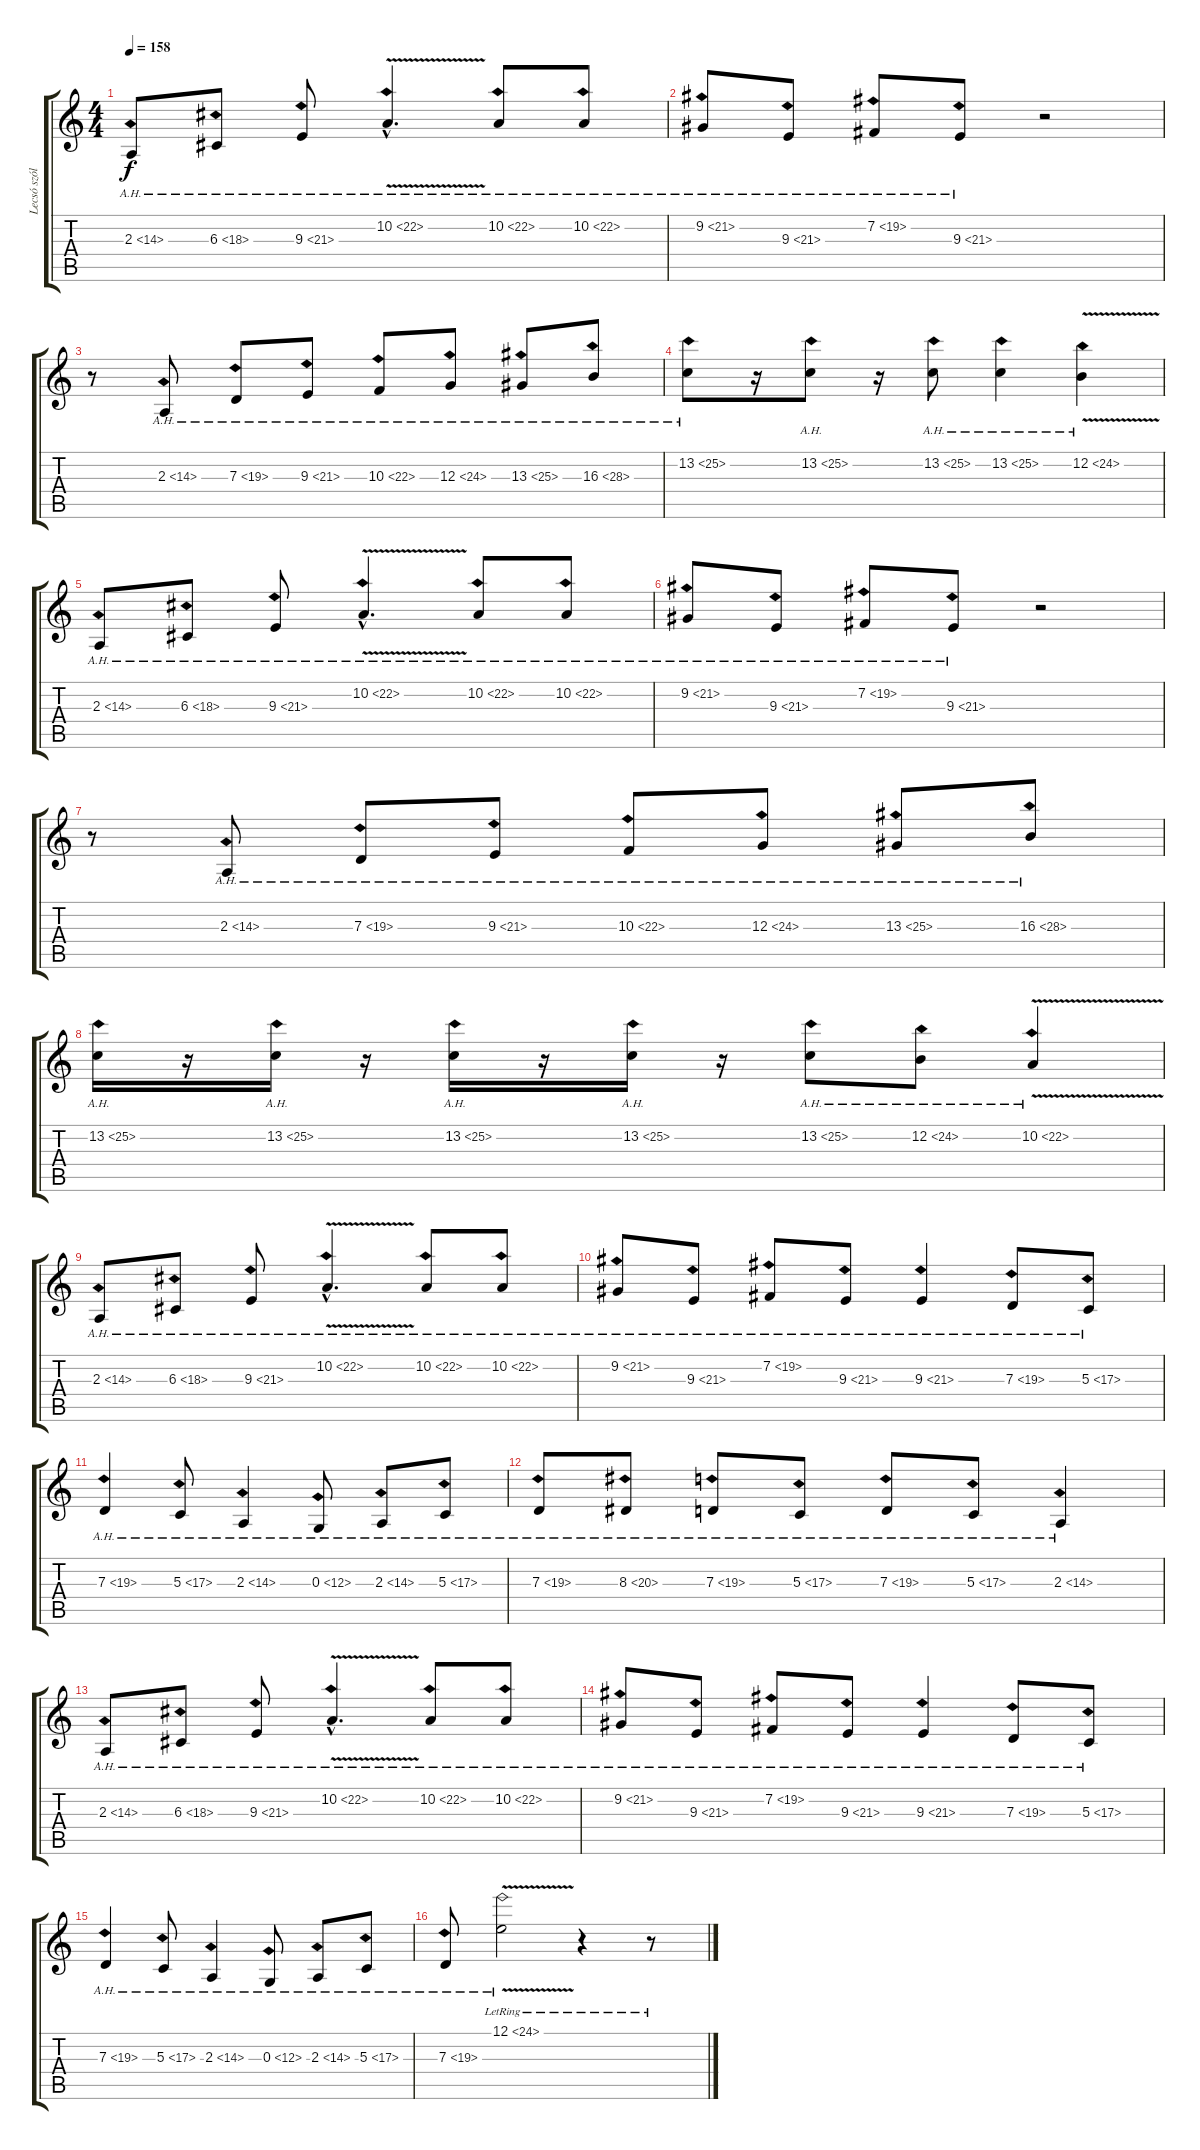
\track ("Lecsó szóló" "Lecsó szól") {instrument lead1square}
\staff {score tabs}
\tuning (E4 B3 G3 D3 A2 E2) {hide}
\ts (4 4)
\tempo 158
\clef g2
\ks c
2.3{ah 12}.8{dy f} 6.3{ah 12}.8 9.3{ah 12}.8 10.2{ah 12 v hac}.4{d} 10.2{ah 12}.8 10.2{ah 12}.8 |
9.2{ah 12}.8 9.3{ah 12}.8 7.2{ah 12}.8 9.3{ah 12}.8 r.2 |
r.8 2.3{ah 12}.8 7.3{ah 12}.8 9.3{ah 12}.8 10.3{ah 12}.8 12.3{ah 12}.8 13.3{ah 12}.8 16.3{ah 12}.8 |
13.2{ah 12}.8 r.16 13.2{ah 12}.8 r.16 13.2{ah 12}.8 13.2{ah 12}.4 12.2{ah 12 v}.4 |
2.3{ah 12}.8 6.3{ah 12}.8 9.3{ah 12}.8 10.2{ah 12 v hac}.4{d} 10.2{ah 12}.8 10.2{ah 12}.8 |
9.2{ah 12}.8 9.3{ah 12}.8 7.2{ah 12}.8 9.3{ah 12}.8 r.2 |
r.8 2.3{ah 12}.8 7.3{ah 12}.8 9.3{ah 12}.8 10.3{ah 12}.8 12.3{ah 12}.8 13.3{ah 12}.8 16.3{ah 12}.8 |
13.2{ah 12}.16 r.16 13.2{ah 12}.16 r.16 13.2{ah 12}.16 r.16 13.2{ah 12}.16 r.16 13.2{ah 12}.8 12.2{ah 12}.8 10.2{ah 12 v}.4 |
2.3{ah 12}.8 6.3{ah 12}.8 9.3{ah 12}.8 10.2{ah 12 v hac}.4{d} 10.2{ah 12}.8 10.2{ah 12}.8 |
9.2{ah 12}.8 9.3{ah 12}.8 7.2{ah 12}.8 9.3{ah 12}.8 9.3{ah 12}.4 7.3{ah 12}.8 5.3{ah 12}.8 |
7.3{ah 12}.4 5.3{ah 12}.8 2.3{ah 12}.4 0.3{ah 12}.8 2.3{ah 12}.8 5.3{ah 12}.8 |
7.3{ah 12}.8 8.3{ah 12}.8 7.3{ah 12}.8 5.3{ah 12}.8 7.3{ah 12}.8 5.3{ah 12}.8 2.3{ah 12}.4 |
2.3{ah 12}.8 6.3{ah 12}.8 9.3{ah 12}.8 10.2{ah 12 v hac}.4{d} 10.2{ah 12}.8 10.2{ah 12}.8 |
9.2{ah 12}.8 9.3{ah 12}.8 7.2{ah 12}.8 9.3{ah 12}.8 9.3{ah 12}.4 7.3{ah 12}.8 5.3{ah 12}.8 |
7.3{ah 12}.4 5.3{ah 12}.8 2.3{ah 12}.4 0.3{ah 12}.8 2.3{ah 12}.8 5.3{ah 12}.8 |
7.3{ah 12}.8 12.1{ah 12 v lr}.2 r.4 r.8
